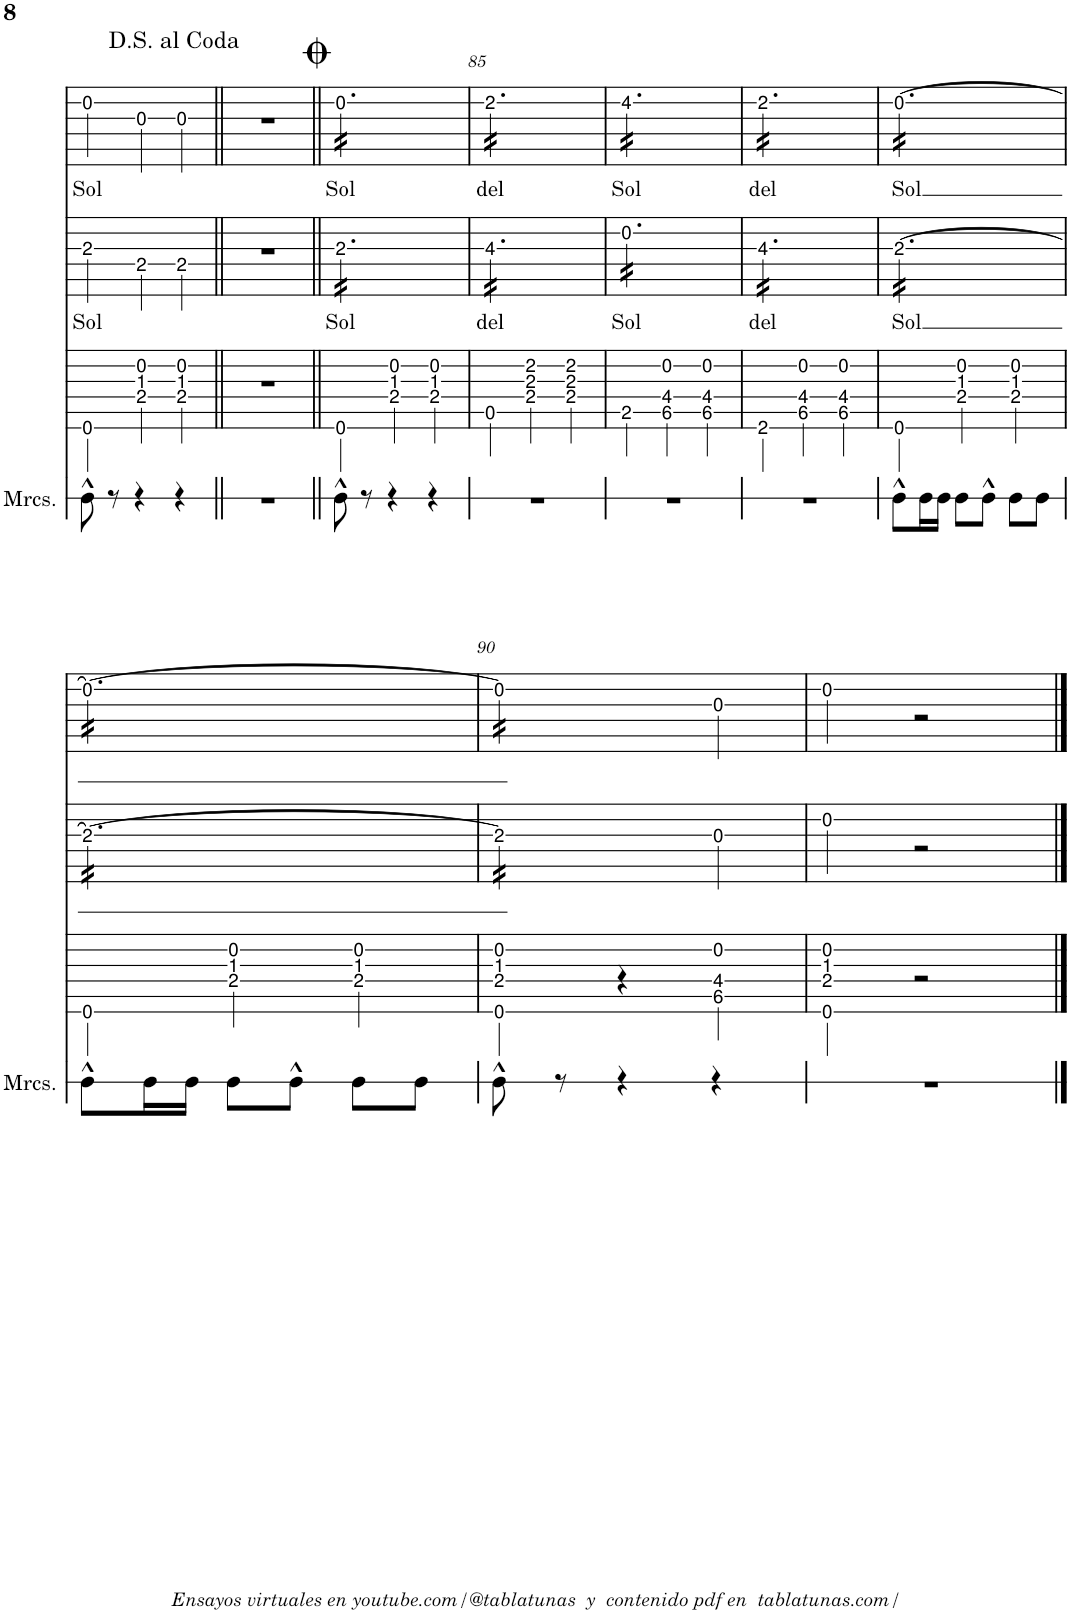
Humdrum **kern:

**kern	**kern	**kern	**text	**kern	**text
*part4	*part3	*part2	*part2	*part1	*part1
*staff4	*staff3	*staff2	*staff2	*staff1	*staff1
*I"Maracas	*I"Guitarra	*I"Laúd	*	*I"Bandurria	*
*I'Mrcs.	*	*	*	*	*
!!LO:PB:g=z
*clefX	*	*	*	*	*
*k[]	*k[f#]	*k[f#]	*	*k[f#]	*
*M3/4	*M3/4	*M3/4	*	*M3/4	*
=82	=82	=82	=82	=82	=82
!	!	!	!LO:LY:b	!	!LO:LY:b
8Re^^\	4EE\	4c#X\	Sol	4ee\	Sol
8r	.	.	.	.	.
4r	4E\ 4G#X\ 4B\	4G#X\	.	4b\	.
4r	4E\ 4G#\ 4B\	4G#\	.	4b\	.
=83||	=83||	=83||	=83||	=83||	=83||
2.r	2.r	2.r	.	2.r	.
=84||	=84||	=84||	=84||	=84||	=84||
!	!	!	!LO:LY:b	!	!LO:LY:b
8Re^^\	4EE\	2.c#X\	Sol	2.ee\	Sol
8r	.	.	.	.	.
4r	4E\ 4G#X\ 4B\	.	.	.	.
4r	4E\ 4G#\ 4B\	.	.	.	.
=85	=85	=85	=85	=85	=85
!	!	!	!LO:LY:b	!	!LO:LY:b
2.r	4AA\	2.d#X\	del	2.ff#\	del
.	4E\ 4A\ 4c#X\	.	.	.	.
.	4E\ 4A\ 4c#\	.	.	.	.
=86	=86	=86	=86	=86	=86
!	!	!	!LO:LY:b	!	!LO:LY:b
2.r	4BB\	2.e\	Sol	2.gg#X\	Sol
.	4D#X\ 4F#\ 4B\	.	.	.	.
.	4D#\ 4F#\ 4B\	.	.	.	.
=87	=87	=87	=87	=87	=87
!	!	!	!LO:LY:b	!	!LO:LY:b
2.r	4FF#\	2.d#X\	del	2.ff#\	del
.	4D#X\ 4F#\ 4B\	.	.	.	.
.	4D#\ 4F#\ 4B\	.	.	.	.
=88	=88	=88	=88	=88	=88
!	!	!	!LO:LY:b	!	!LO:LY:b
8Re^^\L	4EE\	[2.c#X\	Sol	[2.ee\	Sol
16Re\L	.	.	.	.	.
16Re\JJ	.	.	.	.	.
8Re\L	4E\ 4G#X\ 4B\	.	.	.	.
8Re^^\J	.	.	.	.	.
8Re\L	4E\ 4G#\ 4B\	.	.	.	.
8Re\J	.	.	.	.	.
!!LO:LB:g=z
=89	=89	=89	=89	=89	=89
8Re^^\L	4EE\	2.c#\_	.	2.ee\_	.
16Re\L	.	.	.	.	.
16Re\JJ	.	.	.	.	.
8Re\L	4E\ 4G#X\ 4B\	.	.	.	.
8Re^^\J	.	.	.	.	.
8Re\L	4E\ 4G#\ 4B\	.	.	.	.
8Re\J	.	.	.	.	.
=90	=90	=90	=90	=90	=90
8Re^^\	4EE\ 4E\ 4G#X\ 4B\	2c#\]	.	2ee\]	.
8r	.	.	.	.	.
4r	4r	.	.	.	.
4r	4D#X\ 4F#\ 4B\	4B\	.	4b\	.
=91	=91	=91	=91	=91	=91
2.r	4EE\ 4E\ 4G#X\ 4B\	4e\	.	4ee\	.
.	2r	2r	.	2r	.
==	==	==	==	==	==
*-	*-	*-	*-	*-	*-
